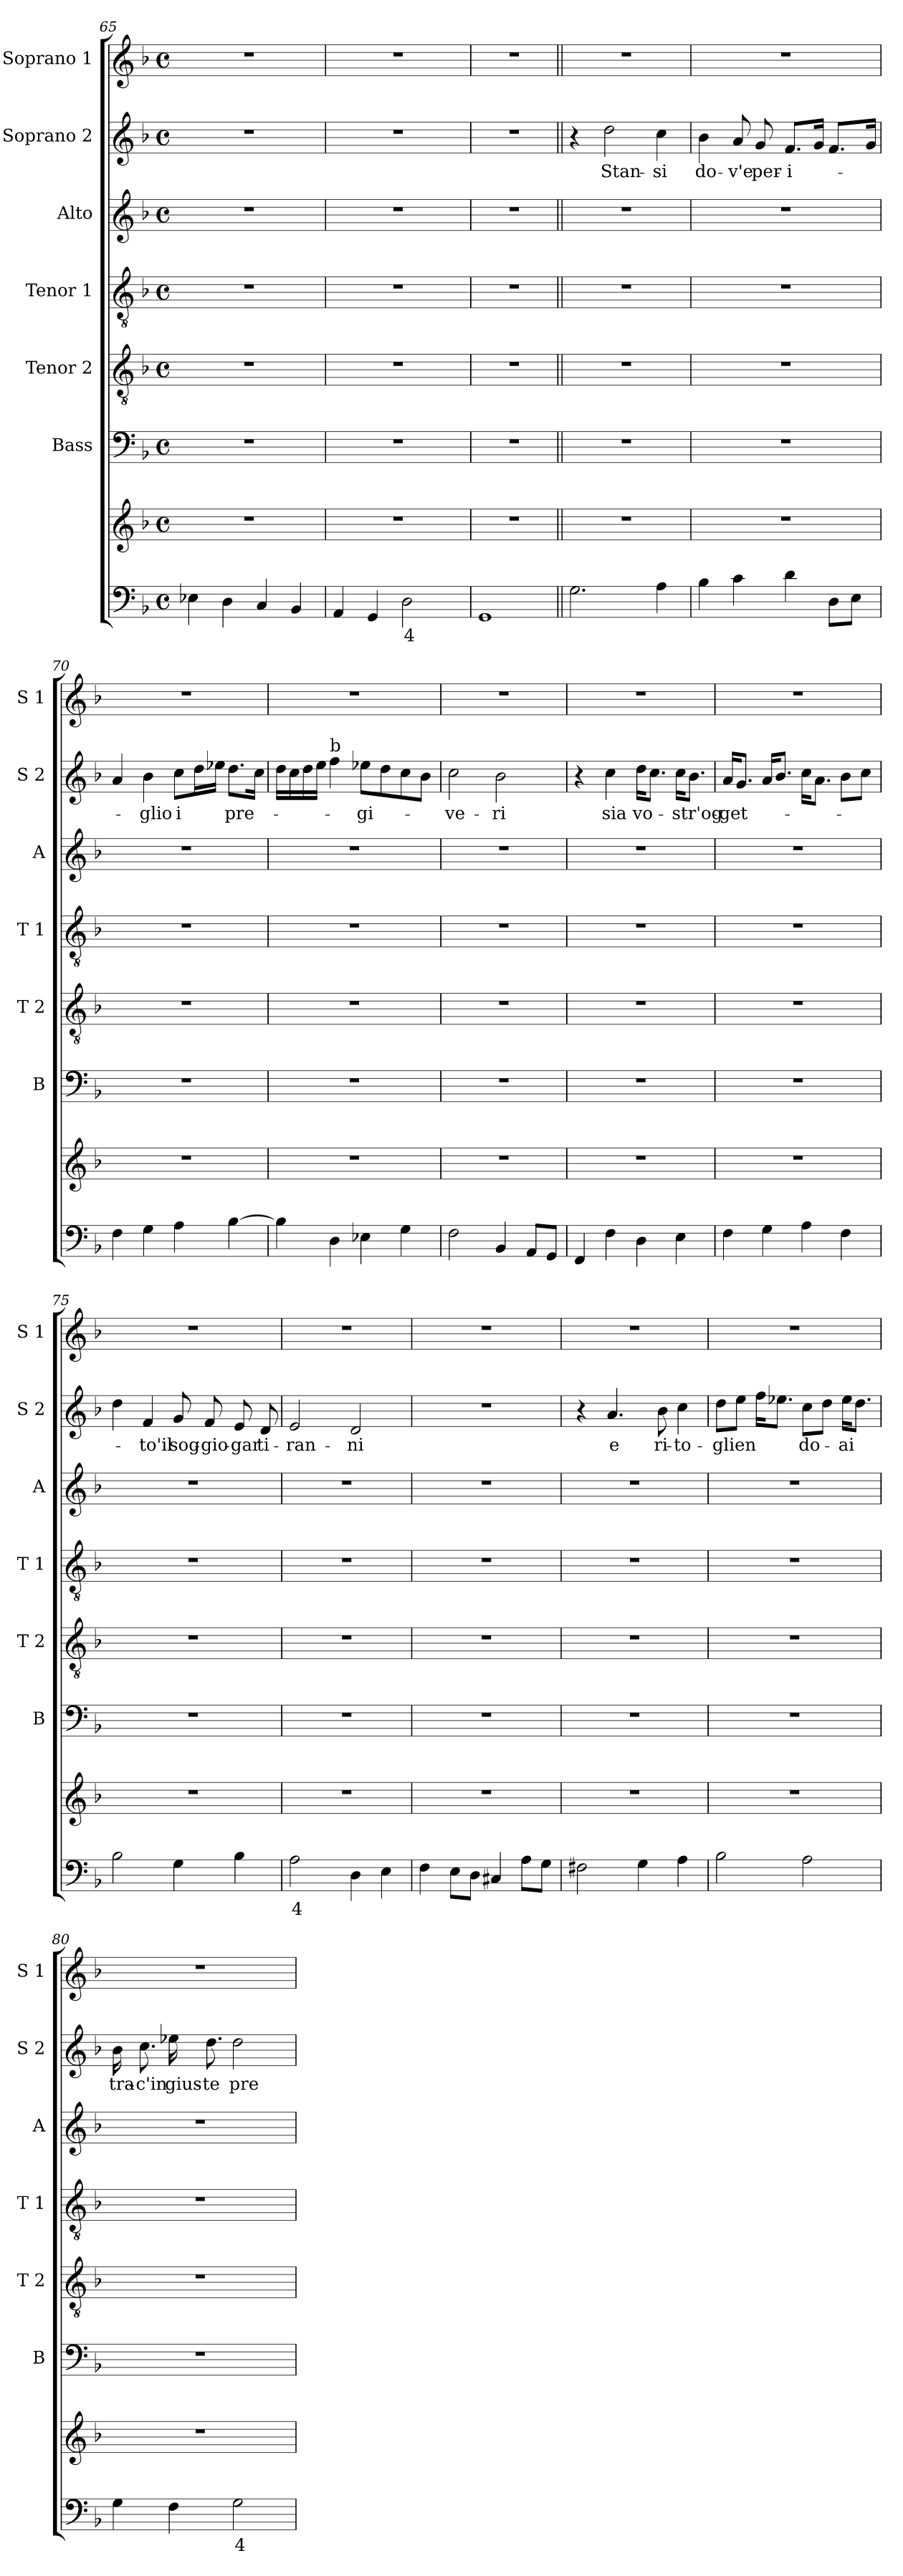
**kern	**text	**kern	**kern	**kern	**kern	**kern	**kern	**text	**kern
*part7	*part7	*part7	*part6	*part5	*part4	*part3	*part2	*part2	*part1
*staff8	*staff8	*staff7	*staff6	*staff5	*staff4	*staff3	*staff2	*staff2	*staff1
*	*	*	*I"Bass	*I"Tenor 2	*I"Tenor 1	*I"Alto	*I"Soprano 2	*	*I"Soprano 1
*	*	*	*I'B	*I'T 2	*I'T 1	*I'A	*I'S 2	*	*I'S 1
*clefF4	*	*clefG2	*clefF4	*clefGv2	*clefGv2	*clefG2	*clefG2	*	*clefG2
*k[b-]	*	*k[b-]	*k[b-]	*k[b-]	*k[b-]	*k[b-]	*k[b-]	*	*k[b-]
*F:	*	*F:	*F:	*F:	*F:	*F:	*F:	*	*F:
*M4/4	*	*M4/4	*M4/4	*M4/4	*M4/4	*M4/4	*M4/4	*	*M4/4
*met(c)	*	*met(c)	*met(c)	*met(c)	*met(c)	*met(c)	*met(c)	*	*met(c)
=65	=65	=65	=65	=65	=65	=65	=65	=65	=65
4E-X\	.	1r	1r	1r	1r	1r	1r	.	1r
4D\	.	.	.	.	.	.	.	.	.
4C/	.	.	.	.	.	.	.	.	.
4BB-/	.	.	.	.	.	.	.	.	.
=66	=66	=66	=66	=66	=66	=66	=66	=66	=66
*^	*	*	*	*	*	*	*	*	*
4AA/	2ryy	.	1r	1r	1r	1r	1r	1r	.	1r
4GG/	.	.	.	.	.	.	.	.	.	.
2D\	4D\yy	4	.	.	.	.	.	.	.	.
.	4D\yy	#	.	.	.	.	.	.	.	.
*v	*v	*	*	*	*	*	*	*	*	*
=67	=67	=67	=67	=67	=67	=67	=67	=67	=67
1GG	.	1r	1r	1r	1r	1r	1r	.	1r
!!LO:LB:g=z
=68||	=68||	=68||	=68||	=68||	=68||	=68||	=68||	=68||	=68||
2.G\	.	1r	1r	1r	1r	1r	4r	.	1r
.	.	.	.	.	.	.	2dd\	Stan-	.
4A\	.	.	.	.	.	.	4cc\	-si	.
=69	=69	=69	=69	=69	=69	=69	=69	=69	=69
4B-\	.	1r	1r	1r	1r	1r	4b-\	do-	1r
4c\	.	.	.	.	.	.	8a/	-v'e	.
.	.	.	.	.	.	.	8g/	per-	.
4d\	.	.	.	.	.	.	8.f/L	-i-	.
.	.	.	.	.	.	.	16g/Jk	.	.
8D\L	.	.	.	.	.	.	8.f/L	.	.
8E\J	.	.	.	.	.	.	.	.	.
.	.	.	.	.	.	.	16g/Jk	.	.
=70	=70	=70	=70	=70	=70	=70	=70	=70	=70
4F\	.	1r	1r	1r	1r	1r	4a/	.	1r
4G\	.	.	.	.	.	.	4b-\	-glio	.
4A\	.	.	.	.	.	.	8cc\L	i	.
.	.	.	.	.	.	.	16dd\L	.	.
.	.	.	.	.	.	.	16ee-X\JJ	.	.
[4B-\	.	.	.	.	.	.	8.dd\L	pre-	.
.	.	.	.	.	.	.	16cc\Jk	.	.
=71	=71	=71	=71	=71	=71	=71	=71	=71	=71
4B-\]	.	1r	1r	1r	1r	1r	16dd\LL	.	1r
.	.	.	.	.	.	.	16cc\	.	.
.	.	.	.	.	.	.	16dd\	.	.
.	.	.	.	.	.	.	16ee\JJ	.	.
!	!	!	!	!	!	!	!LO:TX:a:t=b	!	!
4D\	.	.	.	.	.	.	4ff\	.	.
4E-X\	.	.	.	.	.	.	8ee-X\L	-gi-	.
.	.	.	.	.	.	.	8dd\	.	.
4G\	.	.	.	.	.	.	8cc\	.	.
.	.	.	.	.	.	.	8b-\J	.	.
=72	=72	=72	=72	=72	=72	=72	=72	=72	=72
2F\	.	1r	1r	1r	1r	1r	2cc\	-ve-	1r
4BB-/	.	.	.	.	.	.	2b-\	-ri	.
8AA/L	.	.	.	.	.	.	.	.	.
8GG/J	.	.	.	.	.	.	.	.	.
!!LO:PB:g=z
=73	=73	=73	=73	=73	=73	=73	=73	=73	=73
4FF/	.	1r	1r	1r	1r	1r	4r	.	1r
4F\	.	.	.	.	.	.	4cc\	sia	.
4D\	.	.	.	.	.	.	16dd\KL	vo-	.
.	.	.	.	.	.	.	8.cc\J	.	.
4E\	.	.	.	.	.	.	16cc\KL	-str'og-	.
.	.	.	.	.	.	.	8.b-\J	.	.
=74	=74	=74	=74	=74	=74	=74	=74	=74	=74
4F\	.	1r	1r	1r	1r	1r	16a/KL	-get-	1r
.	.	.	.	.	.	.	8.g/J	.	.
4G\	.	.	.	.	.	.	16a/KL	.	.
.	.	.	.	.	.	.	8.b-/J	.	.
4A\	.	.	.	.	.	.	16cc\KL	.	.
.	.	.	.	.	.	.	8.a\J	.	.
4F\	.	.	.	.	.	.	8b-\L	.	.
.	.	.	.	.	.	.	8cc\J	.	.
=75	=75	=75	=75	=75	=75	=75	=75	=75	=75
2B-\	.	1r	1r	1r	1r	1r	4dd\	.	1r
.	.	.	.	.	.	.	4f/	-to'il	.
4G\	.	.	.	.	.	.	8g/	sog-	.
.	.	.	.	.	.	.	8f/	-gio-	.
4B-\	.	.	.	.	.	.	8e/	-gar	.
.	.	.	.	.	.	.	8d/	ti-	.
=76	=76	=76	=76	=76	=76	=76	=76	=76	=76
*^	*	*	*	*	*	*	*	*	*
2A\	4A\yy	4	1r	1r	1r	1r	1r	2e/	-ran-	1r
.	4A\yy	#	.	.	.	.	.	.	.	.
4D\	2ryy	.	.	.	.	.	.	2d/	-ni	.
4E\	.	.	.	.	.	.	.	.	.	.
*v	*v	*	*	*	*	*	*	*	*	*
=77	=77	=77	=77	=77	=77	=77	=77	=77	=77
4F\	.	1r	1r	1r	1r	1r	1r	.	1r
8E\L	.	.	.	.	.	.	.	.	.
8D\J	.	.	.	.	.	.	.	.	.
4C#X/	.	.	.	.	.	.	.	.	.
8A\L	.	.	.	.	.	.	.	.	.
8G\J	.	.	.	.	.	.	.	.	.
!!LO:LB:g=z
=78	=78	=78	=78	=78	=78	=78	=78	=78	=78
2F#X\	.	1r	1r	1r	1r	1r	4r	.	1r
.	.	.	.	.	.	.	4.a/	e	.
4G\	.	.	.	.	.	.	.	.	.
.	.	.	.	.	.	.	8b-\	ri-	.
4A\	.	.	.	.	.	.	4cc\	-to-	.
=79	=79	=79	=79	=79	=79	=79	=79	=79	=79
2B-\	.	1r	1r	1r	1r	1r	8dd\L	-glien	1r
.	.	.	.	.	.	.	8ee\J	.	.
.	.	.	.	.	.	.	16ff\KL	.	.
.	.	.	.	.	.	.	8.ee-X\J	.	.
2A\	.	.	.	.	.	.	8cc\L	do-	.
.	.	.	.	.	.	.	8dd\J	.	.
.	.	.	.	.	.	.	16ee-\KL	-ai	.
.	.	.	.	.	.	.	8.dd\J	.	.
=80	=80	=80	=80	=80	=80	=80	=80	=80	=80
*^	*	*	*	*	*	*	*	*	*
4G\	2ryy	.	1r	1r	1r	1r	1r	16b-\	tra-	1r
.	.	.	.	.	.	.	.	8.cc\	-c'in	.
4F\	.	.	.	.	.	.	.	16ee-X\	gius-	.
.	.	.	.	.	.	.	.	8.dd\	-te	.
2G\	4G\yy	4	.	.	.	.	.	2dd\	pre-	.
.	4G\yy	#	.	.	.	.	.	.	.	.
*v	*v	*	*	*	*	*	*	*	*	*
=	=	=	=	=	=	=	=	=	=
*-	*-	*-	*-	*-	*-	*-	*-	*-	*-
